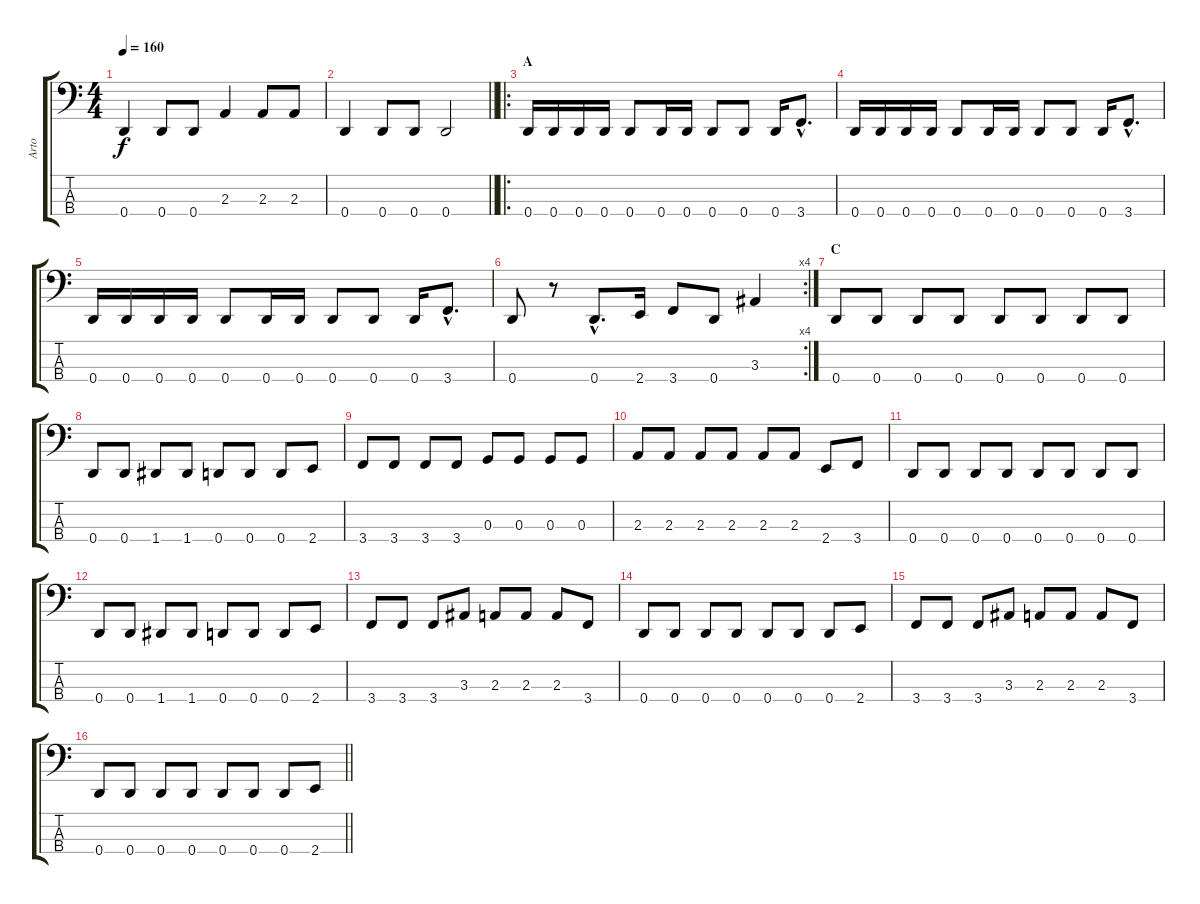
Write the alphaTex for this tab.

\track ("Arto" "Arto") {instrument electricbasspick}
\staff {score tabs}
\tuning (F2 C2 G1 D1) {hide}
\ts (4 4)
\tempo 160
\clef f4
\ks c
0.4.4{dy f} 0.4.8 0.4.8 2.3.4 2.3.8 2.3.8 |
\barLineRight lightlight
0.4.4 0.4.8 0.4.8 0.4.2 |
\ro
\section ("" "A")
0.4.16 0.4.16 0.4.16 0.4.16 0.4.8 0.4.16 0.4.16 0.4.8 0.4.8 0.4.16 3.4{hac}.8{d} |
0.4.16 0.4.16 0.4.16 0.4.16 0.4.8 0.4.16 0.4.16 0.4.8 0.4.8 0.4.16 3.4{hac}.8{d} |
0.4.16 0.4.16 0.4.16 0.4.16 0.4.8 0.4.16 0.4.16 0.4.8 0.4.8 0.4.16 3.4{hac}.8{d} |
\rc 4
0.4.8 r.8 0.4{hac}.8{d} 2.4.16 3.4.8 0.4.8 3.3.4 |
\section ("" "C")
0.4.8 0.4.8 0.4.8 0.4.8 0.4.8 0.4.8 0.4.8 0.4.8 |
0.4.8 0.4.8 1.4.8 1.4.8 0.4.8 0.4.8 0.4.8 2.4.8 |
3.4.8 3.4.8 3.4.8 3.4.8 0.3.8 0.3.8 0.3.8 0.3.8 |
2.3.8 2.3.8 2.3.8 2.3.8 2.3.8 2.3.8 2.4.8 3.4.8 |
0.4.8 0.4.8 0.4.8 0.4.8 0.4.8 0.4.8 0.4.8 0.4.8 |
0.4.8 0.4.8 1.4.8 1.4.8 0.4.8 0.4.8 0.4.8 2.4.8 |
3.4.8 3.4.8 3.4.8 3.3.8 2.3.8 2.3.8 2.3.8 3.4.8 |
0.4.8 0.4.8 0.4.8 0.4.8 0.4.8 0.4.8 0.4.8 2.4.8 |
3.4.8 3.4.8 3.4.8 3.3.8 2.3.8 2.3.8 2.3.8 3.4.8 |
\barLineRight lightlight
0.4.8 0.4.8 0.4.8 0.4.8 0.4.8 0.4.8 0.4.8 2.4.8
